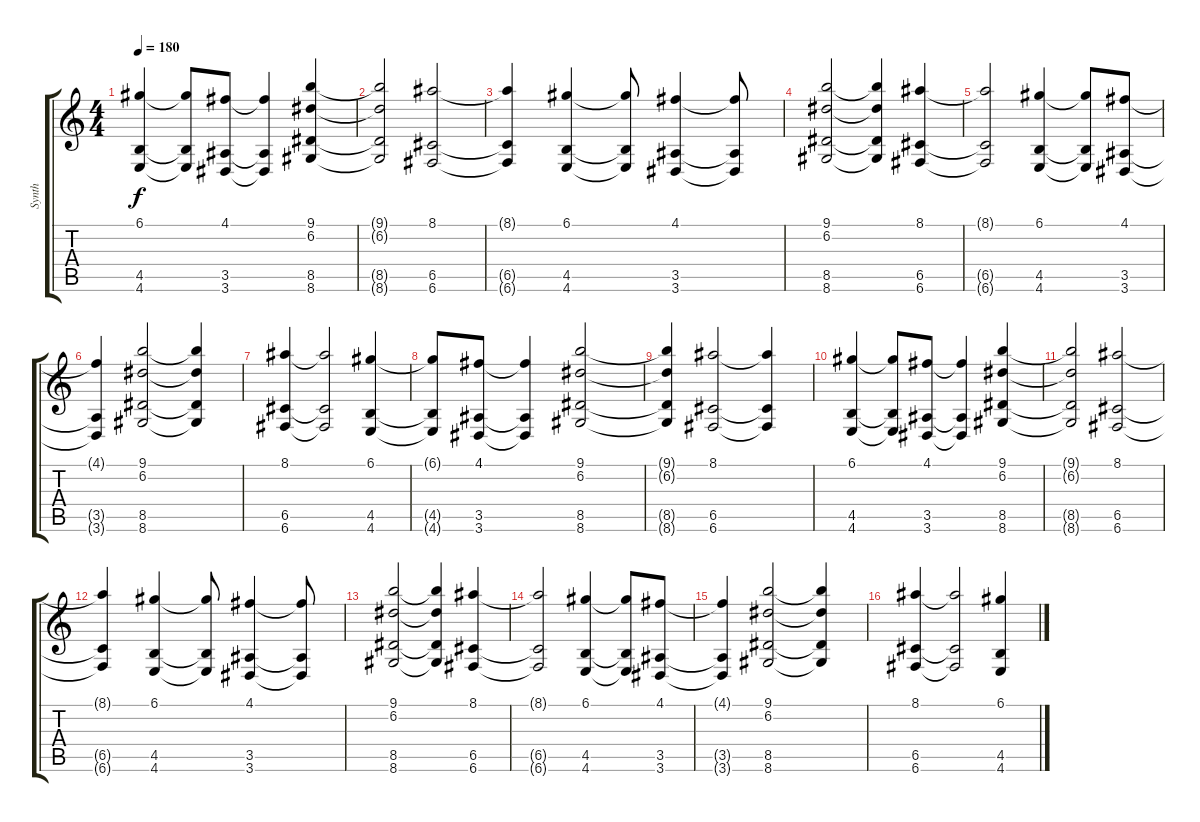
\track ("Synth" "Synth") {instrument stringensemble1}
\staff {score tabs}
\tuning (D5 A4 F4 C4 G3 C3) {hide}
\ts (4 4)
\tempo 180
\clef g2
\ks c
(6.1 4.5 4.6).4{dy f} (6.1{t} 4.5{t} 4.6{t}).8 (4.1 3.5 3.6).8 (4.1{t} 3.5{t} 3.6{t}).4 (9.1 6.2 8.5 8.6).4 |
(9.1{t} 6.2{t} 8.5{t} 8.6{t}).2 (8.1 6.5 6.6).2 |
(8.1{t} 6.5{t} 6.6{t}).4 (6.1 4.5 4.6).4 (6.1{t} 4.5{t} 4.6{t}).8 (4.1 3.5 3.6).4 (4.1{t} 3.5{t} 3.6{t}).8 |
(9.1 6.2 8.5 8.6).2 (9.1{t} 6.2{t} 8.5{t} 8.6{t}).4 (8.1 6.5 6.6).4 |
(8.1{t} 6.5{t} 6.6{t}).2 (6.1 4.5 4.6).4 (6.1{t} 4.5{t} 4.6{t}).8 (4.1 3.5 3.6).8 |
(4.1{t} 3.5{t} 3.6{t}).4 (9.1 6.2 8.5 8.6).2 (9.1{t} 6.2{t} 8.5{t} 8.6{t}).4 |
(8.1 6.5 6.6).4 (8.1{t} 6.5{t} 6.6{t}).2 (6.1 4.5 4.6).4 |
(6.1{t} 4.5{t} 4.6{t}).8 (4.1 3.5 3.6).8 (4.1{t} 3.5{t} 3.6{t}).4 (9.1 6.2 8.5 8.6).2 |
(9.1{t} 6.2{t} 8.5{t} 8.6{t}).4 (8.1 6.5 6.6).2 (8.1{t} 6.5{t} 6.6{t}).4 |
(6.1 4.5 4.6).4 (6.1{t} 4.5{t} 4.6{t}).8 (4.1 3.5 3.6).8 (4.1{t} 3.5{t} 3.6{t}).4 (9.1 6.2 8.5 8.6).4 |
(9.1{t} 6.2{t} 8.5{t} 8.6{t}).2 (8.1 6.5 6.6).2 |
(8.1{t} 6.5{t} 6.6{t}).4 (6.1 4.5 4.6).4 (6.1{t} 4.5{t} 4.6{t}).8 (4.1 3.5 3.6).4 (4.1{t} 3.5{t} 3.6{t}).8 |
(9.1 6.2 8.5 8.6).2 (9.1{t} 6.2{t} 8.5{t} 8.6{t}).4 (8.1 6.5 6.6).4 |
(8.1{t} 6.5{t} 6.6{t}).2 (6.1 4.5 4.6).4 (6.1{t} 4.5{t} 4.6{t}).8 (4.1 3.5 3.6).8 |
(4.1{t} 3.5{t} 3.6{t}).4 (9.1 6.2 8.5 8.6).2 (9.1{t} 6.2{t} 8.5{t} 8.6{t}).4 |
(8.1 6.5 6.6).4 (8.1{t} 6.5{t} 6.6{t}).2 (6.1 4.5 4.6).4
